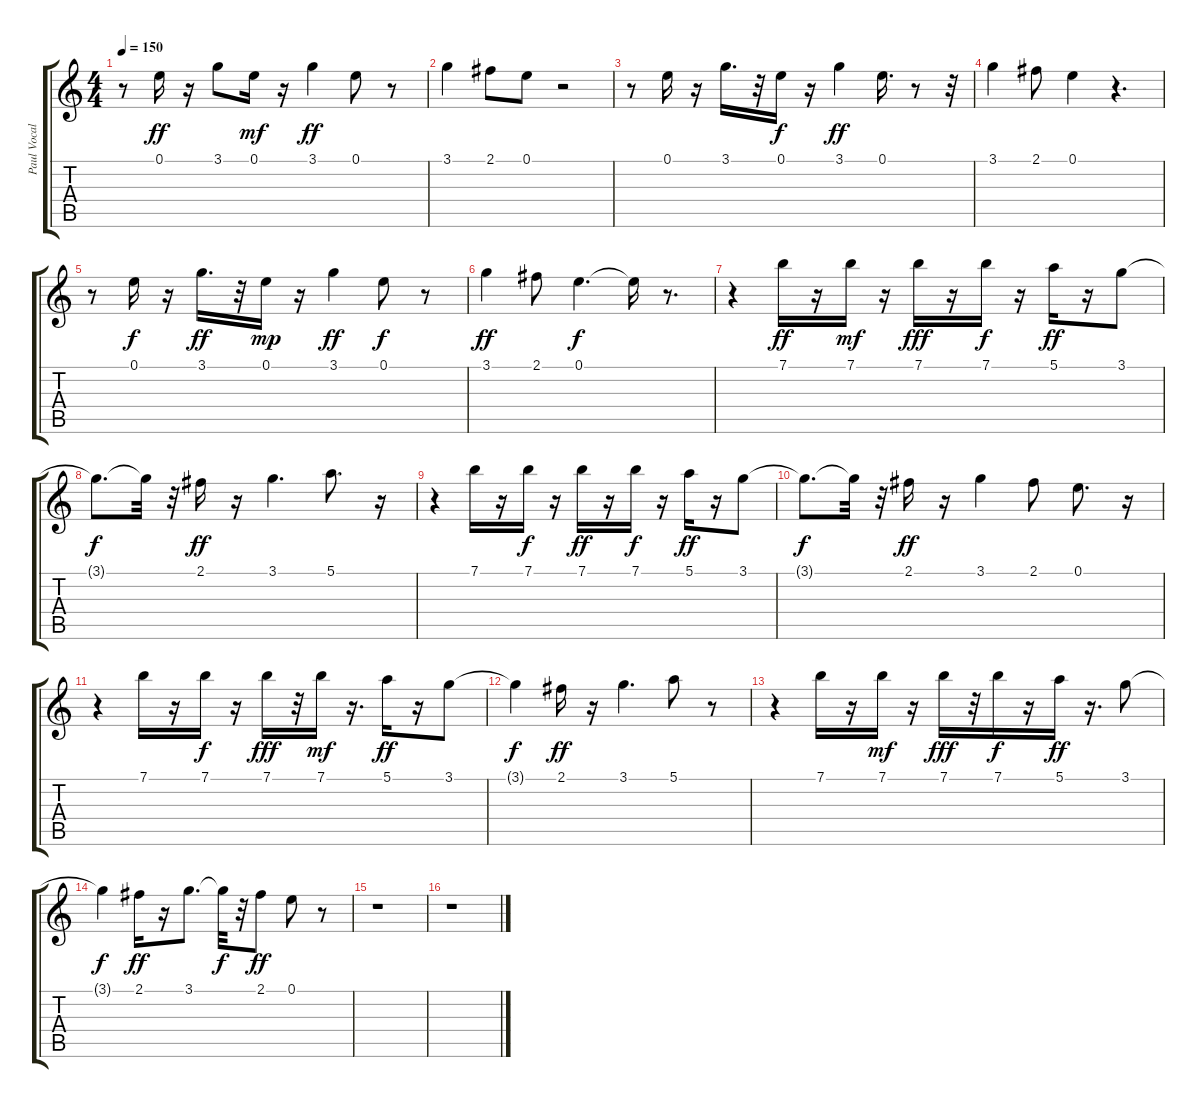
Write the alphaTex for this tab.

\track ("Paul Vocals" "Paul Vocal") {instrument electricguitarjazz}
\staff {score tabs}
\tuning (E4 B3 G3 D3 A2 E2) {hide}
\ts (4 4)
\tempo 150
\clef g2
\ks c
r.8{dy ff} 0.1.16 r.16 3.1.8 0.1.16{dy mf} r.16 3.1.4{dy ff} 0.1.8 r.8 |
3.1.4 2.1.8 0.1.8 r.2 |
r.8 0.1.16 r.16 3.1.16{d} r.32 0.1.16{dy f} r.16 3.1.4{dy ff} 0.1.16{d} r.8 r.32 |
3.1.4 2.1.8 0.1.4 r.4{d} |
r.8 0.1.16{dy f} r.16 3.1.16{d dy ff} r.32 0.1.16{dy mp} r.16 3.1.4{dy ff} 0.1.8{dy f} r.8 |
3.1.4{dy ff} 2.1.8 0.1.4{d dy f} 0.1{t}.16 r.8{d} |
r.4 7.1.16{dy ff} r.16 7.1.16{dy mf} r.16 7.1.16{dy fff} r.16 7.1.16{dy f} r.16 5.1.16{dy ff} r.16 3.1.8 |
3.1{t}.8{d dy f} 3.1{t}.32 r.32 2.1.16{dy ff} r.16 3.1.4{d} 5.1.8{d} r.16 |
r.4 7.1.16 r.16 7.1.16{dy f} r.16 7.1.16{dy ff} r.16 7.1.16{dy f} r.16 5.1.16{dy ff} r.16 3.1.8 |
3.1{t}.8{d dy f} 3.1{t}.32 r.32 2.1.16{dy ff} r.16 3.1.4 2.1.8 0.1.8{d} r.16 |
r.4 7.1.16 r.16 7.1.16{dy f} r.16 7.1.16{dy fff} r.32 7.1.16{dy mf} r.16{d} 5.1.16{dy ff} r.16 3.1.8 |
3.1{t}.4{dy f} 2.1.16{dy ff} r.16 3.1.4{d} 5.1.8 r.8 |
r.4 7.1.16 r.16 7.1.16{dy mf} r.16 7.1.16{dy fff} r.32 7.1.16{dy f} r.16 5.1.16{dy ff} r.16{d} 3.1.8 |
3.1{t}.4{dy f} 2.1.16{dy ff} r.16 3.1.8{d} 3.1{t}.32{dy f} r.32 2.1.8{dy ff} 0.1.8 r.8 |
r.1 |
r.1
